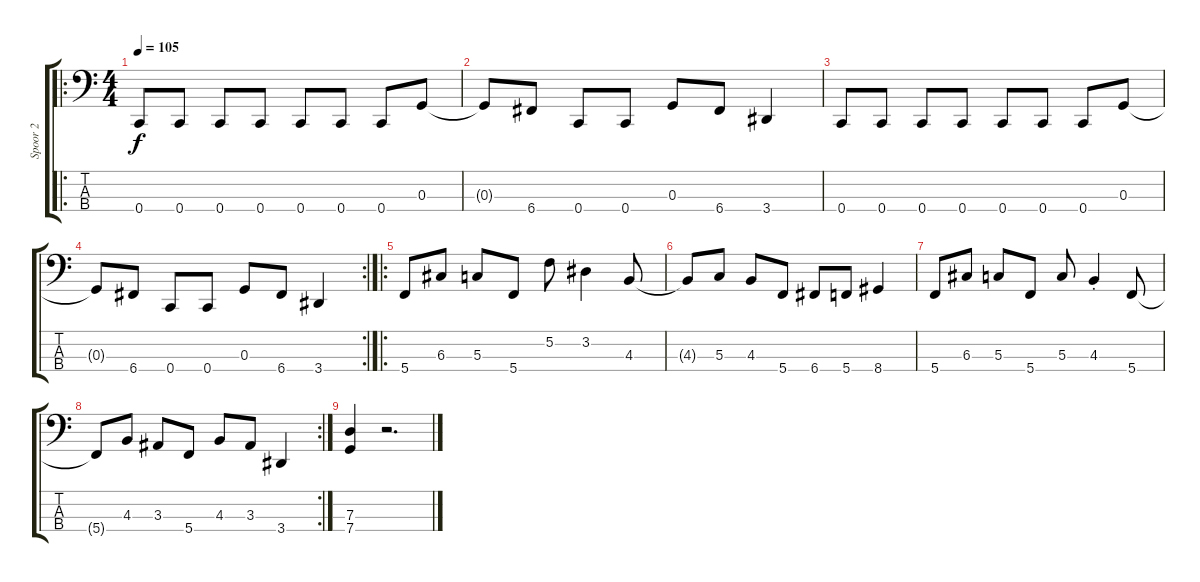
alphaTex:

\track ("Spoor 2" "Spoor 2") {instrument electricbassfinger}
\staff {score tabs}
\tuning (F2 C2 G1 C1) {hide}
\ro
\ts (4 4)
\tempo 105
\clef f4
\ks c
0.4.8{dy f} 0.4.8 0.4.8 0.4.8 0.4.8 0.4.8 0.4.8 0.3.8 |
0.3{t}.8 6.4.8 0.4.8 0.4.8 0.3.8 6.4.8 3.4.4 |
0.4.8 0.4.8 0.4.8 0.4.8 0.4.8 0.4.8 0.4.8 0.3.8 |
\rc 2
0.3{t}.8 6.4.8 0.4.8 0.4.8 0.3.8 6.4.8 3.4.4 |
\ro
5.4.8 6.3.8 5.3.8 5.4.8 5.2.8 3.2.4 4.3.8 |
4.3{t}.8 5.3.8 4.3.8 5.4.8 6.4.8 5.4.8 8.4.4 |
5.4.8 6.3.8 5.3.8 5.4.8 5.3.8 4.3{st}.4 5.4.8 |
\rc 2
5.4{t}.8 4.3.8 3.3.8 5.4.8 4.3.8 3.3.8 3.4.4 |
(7.3 7.4).4 r.2{d}
